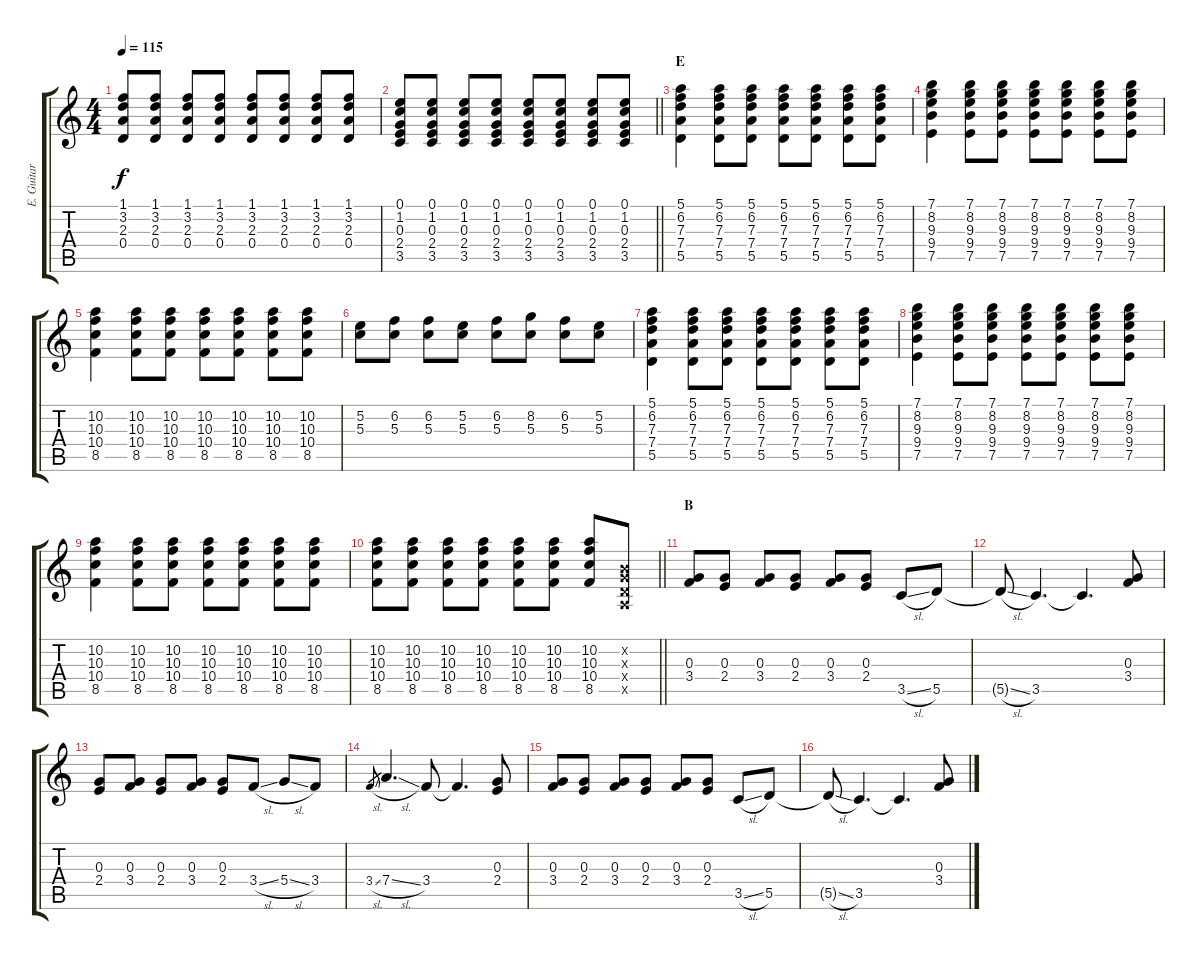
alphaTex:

\track ("E. Guitar 1" "E. Guitar ") {instrument electricguitarclean}
\staff {score tabs}
\tuning (E4 B3 G3 D3 A2 E2) {hide}
\ts (4 4)
\tempo 115
\clef g2
\ks c
(1.1 3.2 2.3 0.4).8{dy f} (1.1 3.2 2.3 0.4).8 (1.1 3.2 2.3 0.4).8 (1.1 3.2 2.3 0.4).8 (1.1 3.2 2.3 0.4).8 (1.1 3.2 2.3 0.4).8 (1.1 3.2 2.3 0.4).8 (1.1 3.2 2.3 0.4).8 |
\barLineRight lightlight
(0.1 1.2 0.3 2.4 3.5).8 (0.1 1.2 0.3 2.4 3.5).8 (0.1 1.2 0.3 2.4 3.5).8 (0.1 1.2 0.3 2.4 3.5).8 (0.1 1.2 0.3 2.4 3.5).8 (0.1 1.2 0.3 2.4 3.5).8 (0.1 1.2 0.3 2.4 3.5).8 (0.1 1.2 0.3 2.4 3.5).8 |
\section ("" "E")
(5.1 6.2 7.3 7.4 5.5).4 (5.1 6.2 7.3 7.4 5.5).8 (5.1 6.2 7.3 7.4 5.5).8 (5.1 6.2 7.3 7.4 5.5).8 (5.1 6.2 7.3 7.4 5.5).8 (5.1 6.2 7.3 7.4 5.5).8 (5.1 6.2 7.3 7.4 5.5).8 |
(7.1 8.2 9.3 9.4 7.5).4 (7.1 8.2 9.3 9.4 7.5).8 (7.1 8.2 9.3 9.4 7.5).8 (7.1 8.2 9.3 9.4 7.5).8 (7.1 8.2 9.3 9.4 7.5).8 (7.1 8.2 9.3 9.4 7.5).8 (7.1 8.2 9.3 9.4 7.5).8 |
(10.2 10.3 10.4 8.5).4 (10.2 10.3 10.4 8.5).8 (10.2 10.3 10.4 8.5).8 (10.2 10.3 10.4 8.5).8 (10.2 10.3 10.4 8.5).8 (10.2 10.3 10.4 8.5).8 (10.2 10.3 10.4 8.5).8 |
(5.2 5.3).8 (6.2 5.3).8 (6.2 5.3).8 (5.2 5.3).8 (6.2 5.3).8 (8.2 5.3).8 (6.2 5.3).8 (5.2 5.3).8 |
(5.1 6.2 7.3 7.4 5.5).4 (5.1 6.2 7.3 7.4 5.5).8 (5.1 6.2 7.3 7.4 5.5).8 (5.1 6.2 7.3 7.4 5.5).8 (5.1 6.2 7.3 7.4 5.5).8 (5.1 6.2 7.3 7.4 5.5).8 (5.1 6.2 7.3 7.4 5.5).8 |
(7.1 8.2 9.3 9.4 7.5).4 (7.1 8.2 9.3 9.4 7.5).8 (7.1 8.2 9.3 9.4 7.5).8 (7.1 8.2 9.3 9.4 7.5).8 (7.1 8.2 9.3 9.4 7.5).8 (7.1 8.2 9.3 9.4 7.5).8 (7.1 8.2 9.3 9.4 7.5).8 |
(10.2 10.3 10.4 8.5).4 (10.2 10.3 10.4 8.5).8 (10.2 10.3 10.4 8.5).8 (10.2 10.3 10.4 8.5).8 (10.2 10.3 10.4 8.5).8 (10.2 10.3 10.4 8.5).8 (10.2 10.3 10.4 8.5).8 |
\barLineRight lightlight
(10.2 10.3 10.4 8.5).8 (10.2 10.3 10.4 8.5).8 (10.2 10.3 10.4 8.5).8 (10.2 10.3 10.4 8.5).8 (10.2 10.3 10.4 8.5).8 (10.2 10.3 10.4 8.5).8 (10.2 10.3 10.4 8.5).8 (0.2{x} 0.3{x} 0.4{x} 0.5{x}).8 |
\section ("" "B")
(0.3 3.4).8 (0.3 2.4).8 (0.3 3.4).8 (0.3 2.4).8 (0.3 3.4).8 (0.3 2.4).8 3.5{sl}.8 5.5.8 |
5.5{sl t}.8 3.5.4{d} 3.5{t}.4{d} (0.3 3.4).8 |
(0.3 2.4).8 (0.3 3.4).8 (0.3 2.4).8 (0.3 3.4).8 (0.3 2.4).8 3.4{sl}.8 5.4{sl}.8 3.4.8 |
3.4{sl}.8{gr} 7.4{sl}.4{d} 3.4.8 3.4{t}.4{d} (0.3 2.4).8 |
(0.3 3.4).8 (0.3 2.4).8 (0.3 3.4).8 (0.3 2.4).8 (0.3 3.4).8 (0.3 2.4).8 3.5{sl}.8 5.5.8 |
5.5{sl t}.8 3.5.4{d} 3.5{t}.4{d} (0.3 3.4).8
